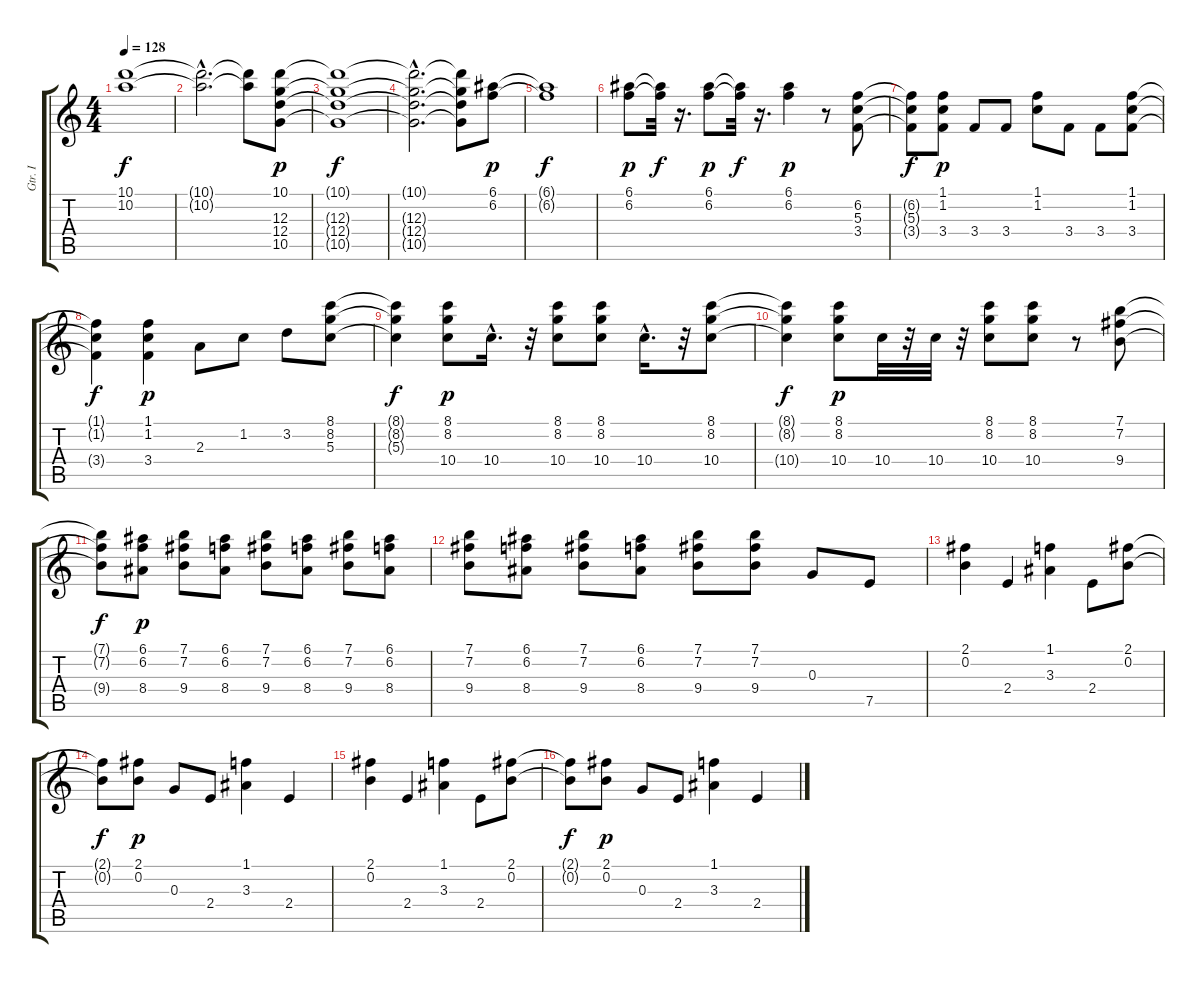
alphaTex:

\track ("Gtr. I" "Gtr. I") {instrument overdrivenguitar}
\staff {score tabs}
\tuning (E4 B3 G3 D3 A2 E2) {hide}
\ts (4 4)
\tempo 128
\clef g2
\ks c
(10.1{t} 10.2{t}).1{dy f} |
(10.1{hac t} 10.2{hac t}).2{d} (10.1{t} 10.2{t}).8 (10.1 12.3 12.4 10.5).8{dy p} |
(10.1{t} 12.3{t} 12.4{t} 10.5{t}).1{dy f} |
(10.1{hac t} 12.3{hac t} 12.4{hac t} 10.5{hac t}).2{d} (10.1{t} 12.3{t} 12.4{t} 10.5{t}).8 (6.1 6.2).8{dy p} |
(6.1{t} 6.2{t}).1{dy f} |
(6.1 6.2).8{dy p} (6.1{t} 6.2{t}).32{dy f} r.16{d} (6.1 6.2).8{dy p} (6.1{t} 6.2{t}).32{dy f} r.16{d} (6.1 6.2).4{dy p} r.8 (6.2 5.3 3.4).8 |
(6.2{t} 5.3{t} 3.4{t}).8{dy f} (1.1 1.2 3.4).8{dy p} 3.4.8 3.4.8 (1.1 1.2).8 3.4.8 3.4.8 (1.1 1.2 3.4).8 |
(1.1{t} 1.2{t} 3.4{t}).4{dy f} (1.1 1.2 3.4).4{dy p} 2.3.8 1.2.8 3.2.8 (8.1 8.2 5.3).8 |
(8.1{t} 8.2{t} 5.3{t}).4{dy f} (8.1 8.2 10.4).8{dy p} 10.4{hac}.16{d} r.32 (8.1 8.2 10.4).8 (8.1 8.2 10.4).8 10.4{hac}.16{d} r.32 (8.1 8.2 10.4).8 |
(8.1{t} 8.2{t} 10.4{t}).4{dy f} (8.1 8.2 10.4).8{dy p} 10.4.32 r.32 10.4.32 r.32 (8.1 8.2 10.4).8 (8.1 8.2 10.4).8 r.8 (7.1 7.2 9.4).8 |
(7.1{t} 7.2{t} 9.4{t}).8{dy f} (6.1 6.2 8.4).8{dy p} (7.1 7.2 9.4).8 (6.1 6.2 8.4).8 (7.1 7.2 9.4).8 (6.1 6.2 8.4).8 (7.1 7.2 9.4).8 (6.1 6.2 8.4).8 |
(7.1 7.2 9.4).8 (6.1 6.2 8.4).8 (7.1 7.2 9.4).8 (6.1 6.2 8.4).8 (7.1 7.2 9.4).8 (7.1 7.2 9.4).8 0.3.8 7.5.8 |
(2.1 0.2).4 2.4.4 (1.1 3.3).4 2.4.8 (2.1 0.2).8 |
(2.1{t} 0.2{t}).8{dy f} (2.1 0.2).8{dy p} 0.3.8 2.4.8 (1.1 3.3).4 2.4.4 |
(2.1 0.2).4 2.4.4 (1.1 3.3).4 2.4.8 (2.1 0.2).8 |
(2.1{t} 0.2{t}).8{dy f} (2.1 0.2).8{dy p} 0.3.8 2.4.8 (1.1 3.3).4 2.4.4
